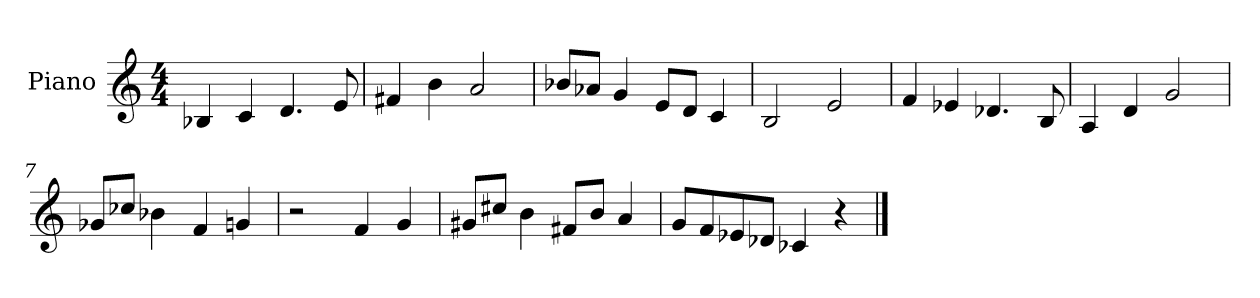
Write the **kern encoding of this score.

**kern
*part1
*staff1
*I"Piano
*I'Pno
*clefG2
*k[]
*M4/4
=1
4B-X/
4c/
4.d/
8e/
=2
4f#X/
4b\
2a/
=3
8b-X/L
8a-X/J
4g/
8e/L
8d/J
4c/
=4
2B/
2e/
=5
4f/
4e-X/
4.d-X/
8B/
=6
4A/
4d/
2g/
=7
8g-X/L
8cc-X/J
4b-X\
4f/
4gn/
=8
2r
4f/
4g/
=9
8g#X/L
8cc#X/J
4b\
8f#X/L
8b/J
4a/
=10
8g/L
8f/
8e-X/
8d-X/J
4c-X/
4r
==
*-
